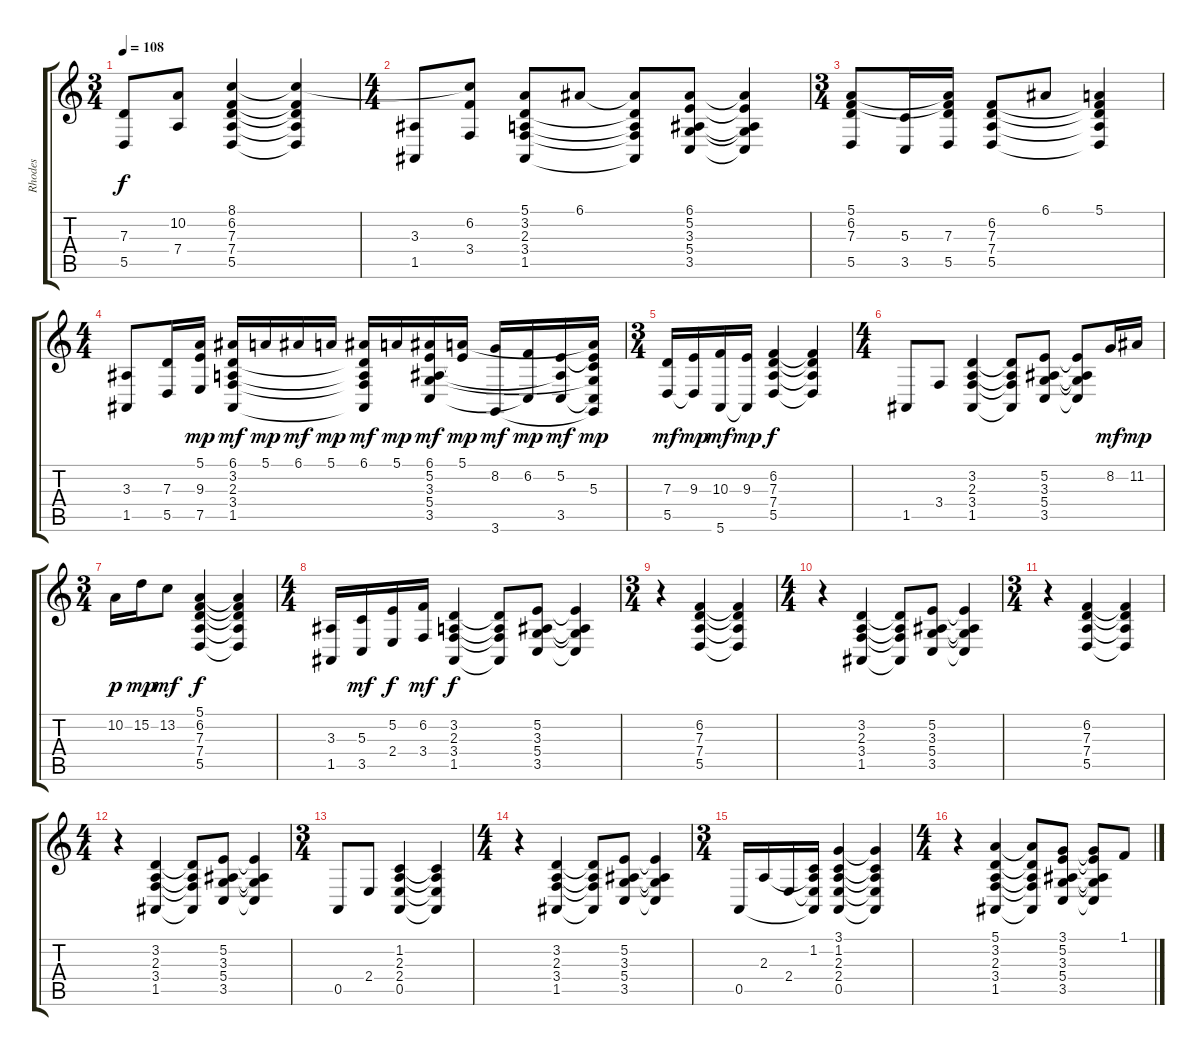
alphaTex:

\track ("Rhodes" "Rhodes") {instrument electricpiano1}
\staff {score tabs}
\tuning (E4 B3 G3 D3 A2 E2) {hide}
\ts (3 4)
\tempo 108
\clef g2
\ks c
(7.3 5.5).8{dy f} (10.2 7.4).8 (8.1 6.2 7.3 7.4 5.5).4 (8.1{t} 6.2{t} 7.3{t} 7.4{t} 5.5{t}).4 |
\ts (4 4)
(3.3 1.5).8 (8.1{t} 6.2 3.4).8 (5.1 3.2 2.3 3.4 1.5).8 6.1.8 (6.1{t} 3.2{t} 2.3{t} 3.4{t} 1.5{t}).8 (6.1 5.2 3.3 5.4 3.5).8 (6.1{t} 5.2{t} 3.3{t} 5.4{t} 3.5{t}).4 |
\ts (3 4)
(5.1 6.2 7.3 5.5).8 (5.3 3.5).16 (5.1{t} 6.2{t} 7.3 5.5).16 (6.2 7.3 7.4 5.5).8 6.1.8 (5.1 6.2{t} 7.3{t} 7.4{t} 5.5{t}).4 |
\ts (4 4)
(3.3 1.5).8 (7.3 5.5).16 (5.1 9.3 7.5).16{dy mp} (6.1 3.2 2.3 3.4 1.5).16{dy mf} 5.1.16{dy mp} 6.1.16{dy mf} 5.1.16{dy mp} (6.1 3.2{t} 2.3{t} 3.4{t} 1.5{t}).16{dy mf} 5.1.16{dy mp} (6.1 5.2 3.3 5.4 3.5).16{dy mf} (5.1 5.2{t}).16{dy mp} (8.2 3.6).16{dy mf} (6.2 3.5{t}).16{dy mp} (5.2 3.3{t} 3.5).16{dy mf} (5.1{t} 5.2{t} 5.3 5.4{t} 3.5{t} 3.6{t}).16{dy mp} |
\ts (3 4)
(7.3 5.5).16{dy mf} (9.3 5.5{t}).16{dy mp} (10.3 5.6).16{dy mf} (9.3 5.6{t}).16{dy mp} (6.2 7.3 7.4 5.5).4{dy f} (6.2{t} 7.3{t} 7.4{t} 5.5{t}).4 |
\ts (4 4)
1.5.8 3.4.8 (3.2 2.3 3.4 1.5).4 (3.2{t} 2.3{t} 3.4{t} 1.5{t}).8 (5.2 3.3 5.4 3.5).8 (5.2{t} 3.3{t} 5.4{t} 3.5{t}).8 8.2.16{dy mf} 11.2.16{dy mp} |
\ts (3 4)
10.2.16{dy p} 15.2.16{dy mp} 13.2.8{dy mf} (5.1 6.2 7.3 7.4 5.5).4{dy f} (5.1{t} 6.2{t} 7.3{t} 7.4{t} 5.5{t}).4 |
\ts (4 4)
(3.3 1.5).16 (5.3 3.5).16{dy mf} (5.2 2.4).16{dy f} (6.2 3.4).16{dy mf} (3.2 2.3 3.4 1.5).4{dy f} (3.2{t} 2.3{t} 3.4{t} 1.5{t}).8 (5.2 3.3 5.4 3.5).8 (5.2{t} 3.3{t} 5.4{t} 3.5{t}).4 |
\ts (3 4)
r.4 (6.2 7.3 7.4 5.5).4 (6.2{t} 7.3{t} 7.4{t} 5.5{t}).4 |
\ts (4 4)
r.4 (3.2 2.3 3.4 1.5).4 (3.2{t} 2.3{t} 3.4{t} 1.5{t}).8 (5.2 3.3 5.4 3.5).8 (5.2{t} 3.3{t} 5.4{t} 3.5{t}).4 |
\ts (3 4)
r.4 (6.2 7.3 7.4 5.5).4 (6.2{t} 7.3{t} 7.4{t} 5.5{t}).4 |
\ts (4 4)
r.4 (3.2 2.3 3.4 1.5).4 (3.2{t} 2.3{t} 3.4{t} 1.5{t}).8 (5.2 3.3 5.4 3.5).8 (5.2{t} 3.3{t} 5.4{t} 3.5{t}).4 |
\ts (3 4)
0.5.8 2.4.8 (1.2 2.3 2.4 0.5).4 (1.2{t} 2.3{t} 2.4{t} 0.5{t}).4 |
\ts (4 4)
r.4 (3.2 2.3 3.4 1.5).4 (3.2{t} 2.3{t} 3.4{t} 1.5{t}).8 (5.2 3.3 5.4 3.5).8 (5.2{t} 3.3{t} 5.4{t} 3.5{t}).4 |
\ts (3 4)
0.5.16 2.3.16 2.4.16 (1.2 2.3{t} 2.4{t} 0.5{t}).16 (3.1 1.2 2.3 2.4 0.5).4 (3.1{t} 1.2{t} 2.3{t} 2.4{t} 0.5{t}).4 |
\ts (4 4)
r.4 (5.1 3.2 2.3 3.4 1.5).4 (5.1{t} 3.2{t} 2.3{t} 3.4{t} 1.5{t}).8 (3.1 5.2 3.3 5.4 3.5).8 (3.1{t} 5.2{t} 3.3{t} 5.4{t} 3.5{t}).8 1.1.8
